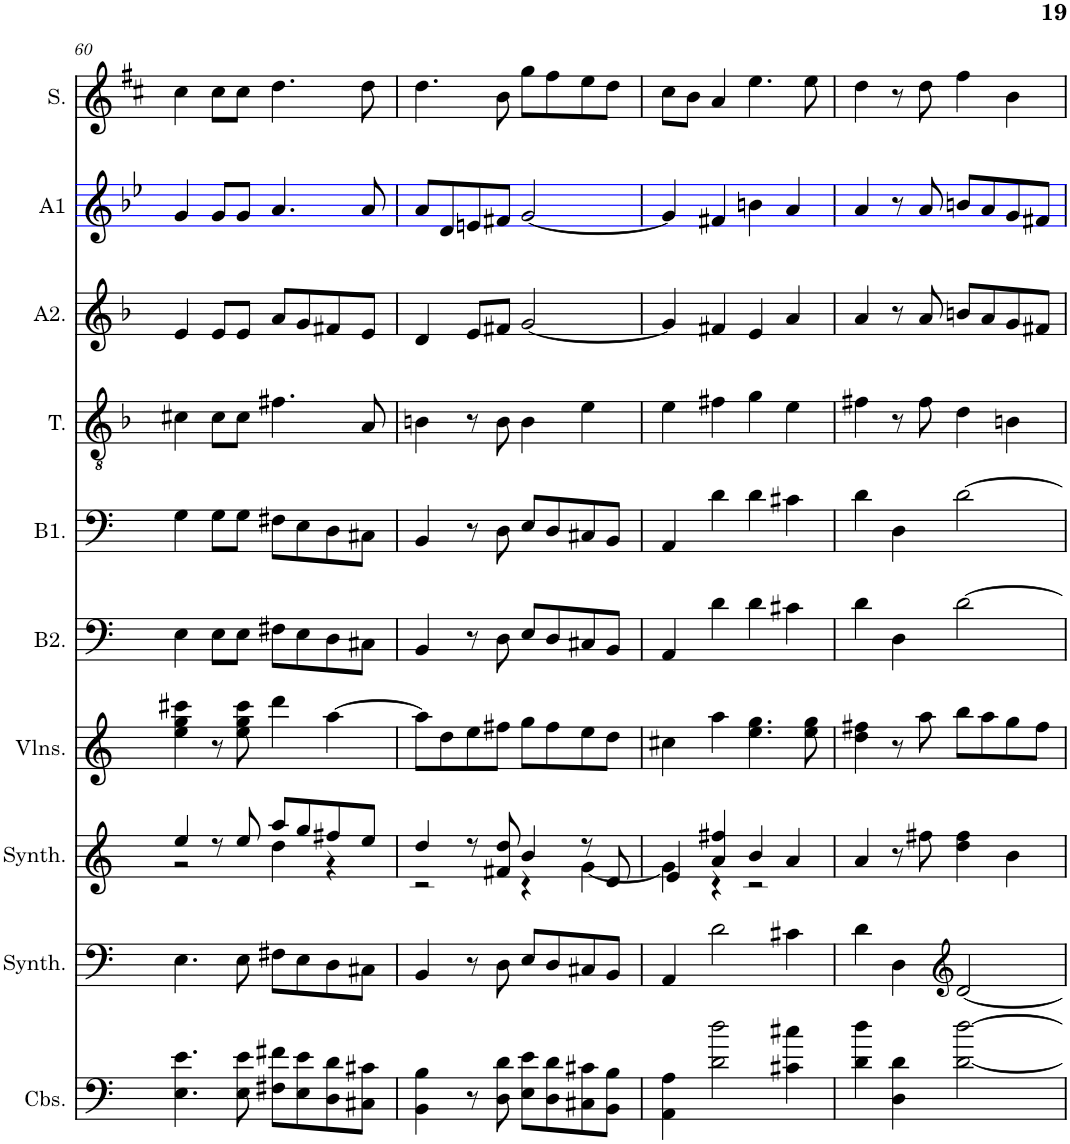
**kern	**kern	**kern	**kern	**kern	**kern	**kern	**kern	**kern	**kern
*part10	*part9	*part8	*part7	*part6	*part5	*part4	*part3	*part2	*part1
*staff10	*staff9	*staff8	*staff7	*staff6	*staff5	*staff4	*staff3	*staff2	*staff1
*I"Contrebasses, D'Bass/Strings, etc	*I"Synthétiseur d'instruments à cordes, Synth strings, etc	*I"Synthétiseur d'instruments à cordes, Synth strings 2	*I"Violons, 1st violins	*I"Basse2	*I"Basse1	*I"Ténor	*I"Alto2	*I"Alto1	*I"Soprano
*I'Cbs.	*I'Synth.	*I'Synth.	*I'Vlns.	*I'B2.	*I'B1.	*I'T.	*I'A2.	*I'A1	*I'S.
!!LO:PB:g=z
*clefF4	*clefF4	*clefG2	*clefG2	*clefF4	*clefF4	*clefGv2	*clefG2	*clefG2	*clefG2
*Trd7c12	*	*	*	*	*	*	*	*	*
*k[]	*k[]	*k[]	*k[]	*k[]	*k[]	*k[b-]	*k[b-]	*k[b-e-]	*k[f#c#]
*M4/4	*M4/4	*M4/4	*M4/4	*M4/4	*M4/4	*M4/4	*M4/4	*M4/4	*M4/4
=60	=60	=60	=60	=60	=60	=60	=60	=60	=60
*	*	*^	*	*	*	*	*	*	*
4.E\ 4.e\	4.E\	4ee/	2r	4ee\ 4gg\ 4ccc#X\	4E\	4G\	4c#X\	4e/	4g/	4cc#\
.	.	8r	.	8r	8E\L	8G\L	8c#\L	8e/L	8g/L	8cc#\L
8E\ 8e\	8E\	8ee/	.	8ee\ 8gg\ 8ccc#\	8E\J	8G\J	8c#\J	8e/J	8g/J	8cc#\J
8F#X\ 8f#X\L	8F#X\L	8aa/L	4dd\	4ddd\	8F#X\L	8F#X\L	4.f#X\	8a/L	4.a/	4.dd\
8E\ 8e\	8E\	8gg/	.	.	8E\	8E\	.	8g/	.	.
8D\ 8d\	8D\	8ff#X/	4r	[4aa\	8D\	8D\	.	8f#X/	.	.
8C#X\ 8c#X\J	8C#X\J	8ee/J	.	.	8C#X\J	8C#X\J	8A/	8e/J	8a/	8dd\
=61	=61	=61	=61	=61	=61	=61	=61	=61	=61	=61
4BB\ 4B\	4BB/	4dd/	2r	8aa\L]	4BB/	4BB/	4Bn\	4d/	8a/L	4.dd\
.	.	.	.	8dd\	.	.	.	.	8d/	.
8r	8r	8r	.	8ee\	8r	8r	8r	8e/L	8en/	.
8D\ 8d\	8D\	8f#X/ 8dd/	.	8ff#X\J	8D\	8D\	8B\	8f#X/J	8f#X/J	8b\
8E\ 8e\L	8E/L	4b/	4r	8gg\L	8E/L	8E/L	4B\	[2g/	[2g/	8gg\L
8D\ 8d\	8D/	.	.	8ff#\	8D/	8D/	.	.	.	8ff#\
8C#X\ 8c#X\	8C#X/	8r	[4g\	8ee\	8C#X/	8C#X/	4e\	.	.	8ee\
8BB\ 8B\J	8BB/J	8d/	.	8dd\J	8BB/J	8BB/J	.	.	.	8dd\J
=62	=62	=62	=62	=62	=62	=62	=62	=62	=62	=62
4AA\ 4A\	4AA/	4e/	4g\]	4cc#X\	4AA/	4AA/	4e\	4g/]	4g/]	8cc#\L
.	.	.	.	.	.	.	.	.	.	8b\J
2d\ 2dd\	2d\	4a/ 4ff#X/	4r	4aa\	4d\	4d\	4f#X\	4f#X/	4f#X/	4a/
.	.	4b/	2r	4.ee\ 4.gg\	4d\	4d\	4g\	4e/	4bn\	4.ee\
4c#X\ 4cc#X\	4c#X\	4a/	.	.	4c#X\	4c#X\	4e\	4a/	4a/	.
.	.	.	.	8ee\ 8gg\	.	.	.	.	.	8ee\
*	*	*v	*v	*	*	*	*	*	*	*
=63	=63	=63	=63	=63	=63	=63	=63	=63	=63
4d\ 4dd\	4d\	4a/	4dd\ 4ff#X\	4d\	4d\	4f#X\	4a/	4a/	4dd\
4D\ 4d\	4D\	8r	8r	4D\	4D\	8r	8r	8r	8r
.	.	8ff#X\	8aa\	.	.	8f#\	8a/	8a/	8dd\
*	*clefG2	*	*	*	*	*	*	*	*
[2d\ [2dd\	[2d/	4dd\ 4ff#\	8bb\L	[2d\	[2d\	4d\	8bn/L	8bn/L	4ff#\
.	.	.	8aa\	.	.	.	8a/	8a/	.
.	.	4b\	8gg\	.	.	4Bn\	8g/	8g/	4b\
.	.	.	8ff#\J	.	.	.	8f#X/J	8f#X/J	.
=	=	=	=	=	=	=	=	=	=
*-	*-	*-	*-	*-	*-	*-	*-	*-	*-
